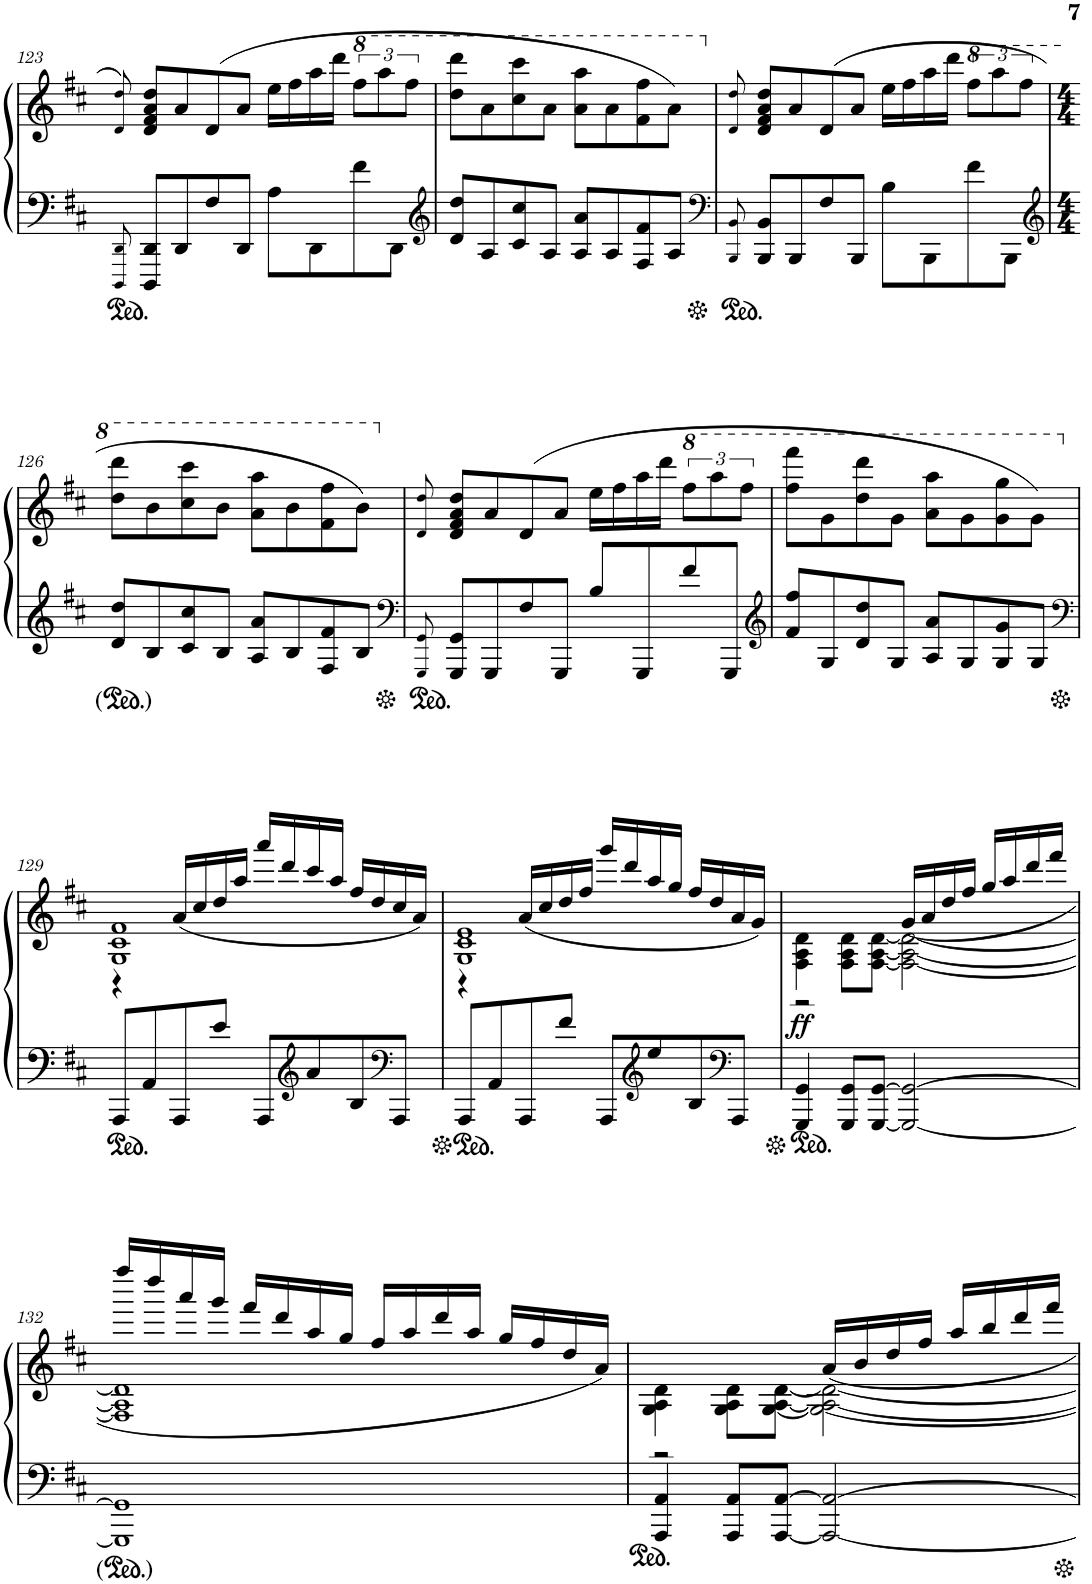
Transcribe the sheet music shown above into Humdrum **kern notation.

**kern	**kern	**dynam
*part1	*part1	*part1
*staff2	*staff1	*staff1/2
*I"Piano	*	*
*I'Pno.	*	*
!!LO:PB:g=z
*clefF4	*clefG2	*
*k[f#c#]	*k[f#c#]	*
*M9/8	*M9/8	*
=123	=123	=123
8DDD!/ 8DD!/	8d!/ 8dd!/	.
8DDD/ 8DD/L	8d/ 8f#/ 8a/ 8dd/L	.
8DD/	8a/	.
8F#/	(8d/	.
8DD/J	8a/J	.
8A\L	16ee\LL	.
.	16ff#\	.
8DD\	16aa\	.
.	16ddd\JJ	.
*	*8va	*
8f#\	12fff#\L	.
.	12aaa\	.
8DD\J	.	.
.	12fff#\J	.
=124	=124	=124
*clefG2	*	*
*M4/4	*M4/4	*
8d/ 8dd/L	8ddd\ 8dddd\L	.
8A/	8aa\	.
8c#/ 8cc#/	8ccc#\ 8cccc#\	.
8A/J	8aa\J	.
8A/ 8a/L	8aa\ 8aaa\L	.
8A/	8aa\	.
8F#/ 8f#/	8ff#\ 8fff#\	.
8A/J	8aa\J)	.
=125	=125	=125
*clefF4	*	*
*M9/8	*M9/8	*
*	*X8va	*
8BBB!/ 8BB!/	8d!/ 8dd!/	.
8BBB/ 8BB/L	8d/ 8f#/ 8a/ 8dd/L	.
8BBB/	8a/	.
8F#/	(8d/	.
8BBB/J	8a/J	.
8B\L	16ee\LL	.
.	16ff#\	.
8BBB\	16aa\	.
.	16ddd\JJ	.
*	*8va	*
8f#\	12fff#\L	.
.	12aaa\	.
8BBB\J	.	.
.	12fff#\J	.
!!LO:LB:g=z
=126	=126	=126
*clefG2	*	*
*M4/4	*M4/4	*
8d/ 8dd/L	8ddd\ 8dddd\L	.
8B/	8bb\	.
8c#/ 8cc#/	8ccc#\ 8cccc#\	.
8B/J	8bb\J	.
8A/ 8a/L	8aa\ 8aaa\L	.
8B/	8bb\	.
8F#/ 8f#/	8ff#\ 8fff#\	.
8B/J	8bb\J)	.
=127	=127	=127
*clefF4	*	*
*M9/8	*M9/8	*
*	*X8va	*
8GGG!/ 8GG!/	8d!/ 8dd!/	.
8GGG/ 8GG/L	8d/ 8f#/ 8a/ 8dd/L	.
8GGG/	8a/	.
8F#/	(8d/	.
8GGG/J	8a/J	.
8B/L	16ee\LL	.
.	16ff#\	.
8GGG/	16aa\	.
.	16ddd\JJ	.
*	*8va	*
8f#/	12fff#\L	.
.	12aaa\	.
8GGG/J	.	.
.	12fff#\J	.
=128	=128	=128
*clefG2	*	*
*M4/4	*M4/4	*
8f#/ 8ff#/L	8fff#\ 8ffff#\L	.
8G/	8gg\	.
8d/ 8dd/	8ddd\ 8dddd\	.
8G/J	8gg\J	.
8A/ 8a/L	8aa\ 8aaa\L	.
8G/	8gg\	.
8G/ 8g/	8gg\ 8ggg\	.
8G/J	8gg\J)	.
!!LO:LB:g=z
=129	=129	=129
*clefF4	*	*
*	*X8va	*
*	*^	*
8AAA/L	1G 1c# 1f#	4r	.
8AA/	.	.	.
8AAA/	.	(16a/LL	.
.	.	16cc#/	.
8e/J	.	16dd/	.
.	.	16aa/JJ	.
8AAA/L	.	16aaa/LL	.
.	.	16ddd/	.
*clefG2	*	*	*
8a/	.	16ccc#/	.
.	.	16aa/JJ	.
8B/	.	16ff#/LL	.
.	.	16dd/	.
*clefF4	*	*	*
8AAA/J	.	16cc#/	.
.	.	16a/JJ)	.
=130	=130	=130	=130
8AAA/L	1G 1c# 1e	4r	.
8AA/	.	.	.
8AAA/	.	(16a/LL	.
.	.	16cc#/	.
8f#/J	.	16dd/	.
.	.	16ff#/JJ	.
8AAA/L	.	16ggg/LL	.
.	.	16ddd/	.
*clefG2	*	*	*
8ee/	.	16aa/	.
.	.	16gg/JJ	.
8B/	.	16ff#/LL	.
.	.	16dd/	.
*clefF4	*	*	*
8AAA/J	.	16a/	.
.	.	16g/JJ)	.
=131	=131	=131	=131
!	!	!	!LO:DY:b
4GGG/ 4GG/	4F#\ 4A\ 4d\	2r	ff
8GGG/ 8GG/L	8F#\ 8A\ 8d\L	.	.
[8GGG/ [8GG/J	[8F#\ [8A\ [8d\J	.	.
2GGG/_ 2GG/_	2F#\_ 2A\_ 2d\_	(16g/LL	.
.	.	16a/	.
.	.	16dd/	.
.	.	16ff#/JJ	.
.	.	16gg/LL	.
.	.	16aa/	.
.	.	16ddd/	.
.	.	16fff#/JJ	.
!!LO:LB:g=z	!!
=132	=132	=132	=132
1GGG] 1GG]	1F#] 1A] 1d]	16ffff#/LL	.
.	.	16dddd/	.
.	.	16aaa/	.
.	.	16ggg/JJ	.
.	.	16fff#/LL	.
.	.	16ddd/	.
.	.	16aa/	.
.	.	16gg/JJ	.
.	.	16ff#/LL	.
.	.	16aa/	.
.	.	16ddd/	.
.	.	16aa/JJ	.
.	.	16gg/LL	.
.	.	16ff#/	.
.	.	16dd/	.
.	.	16a/JJ)	.
=133	=133	=133	=133
4AAA/ 4AA/	4G\ 4A\ 4d\	2r	.
8AAA/ 8AA/L	8G\ 8A\ 8d\L	.	.
[8AAA/ [8AA/J	[8G\ [8A\ [8d\J	.	.
2AAA/_ 2AA/_	2G\_ 2A\_ 2d\_	16a/LL	.
.	.	16b/	.
.	.	16dd/	.
.	.	16ff#/JJ	.
.	.	16aa/LL	.
.	.	16bb/	.
.	.	16ddd/	.
.	.	16fff#/JJ	.
*	*v	*v	*
=	=	=
*-	*-	*-
